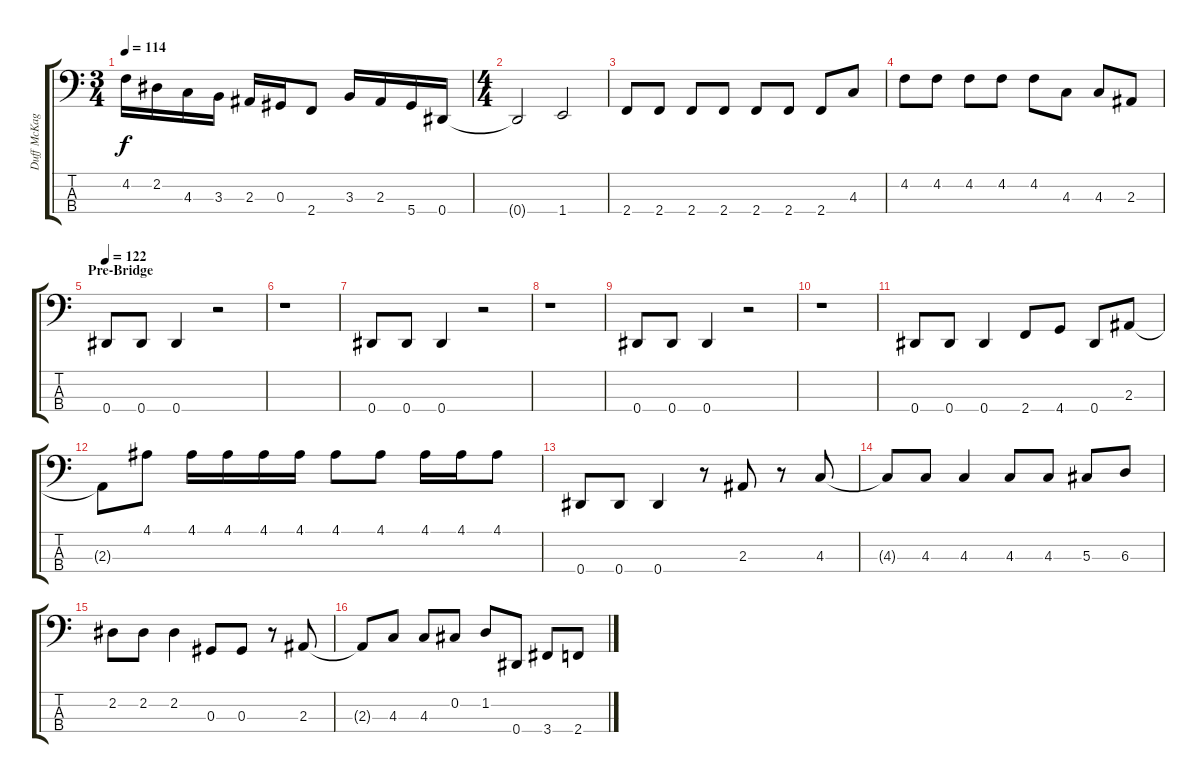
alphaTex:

\track ("Duff McKagan" "Duff McKag") {instrument electricbasspick}
\staff {score tabs}
\tuning (Gb2 Db2 Ab1 Eb1) {hide}
\ts (3 4)
\tempo 114
\clef f4
\ks c
4.2.16{dy f} 2.2.16 4.3.16 3.3.16 2.3.16 0.3.16 2.4.8 3.3.16 2.3.16 5.4.16 0.4.16 |
\ts (4 4)
0.4{t}.2 1.4.2 |
2.4.8 2.4.8 2.4.8 2.4.8 2.4.8 2.4.8 2.4.8 4.3.8 |
4.2.8 4.2.8 4.2.8 4.2.8 4.2.8 4.3.8 4.3.8 2.3.8 |
\section ("" "Pre-Bridge")
\tempo 122
0.4.8 0.4.8 0.4.4 r.2 |
r.1 |
0.4.8 0.4.8 0.4.4 r.2 |
r.1 |
0.4.8 0.4.8 0.4.4 r.2 |
r.1 |
0.4.8 0.4.8 0.4.4 2.4.8 4.4.8 0.4.8 2.3.8 |
2.3{t}.8 4.1.8 4.1.16 4.1.16 4.1.16 4.1.16 4.1.8 4.1.8 4.1.16 4.1.16 4.1.8 |
0.4.8 0.4.8 0.4.4 r.8 2.3.8 r.8 4.3.8 |
4.3{t}.8 4.3.8 4.3.4 4.3.8 4.3.8 5.3.8 6.3.8 |
2.2.8 2.2.8 2.2.4 0.3.8 0.3.8 r.8 2.3.8 |
2.3{t}.8 4.3.8 4.3.8 0.2.8 1.2.8 0.4.8 3.4.8 2.4.8
